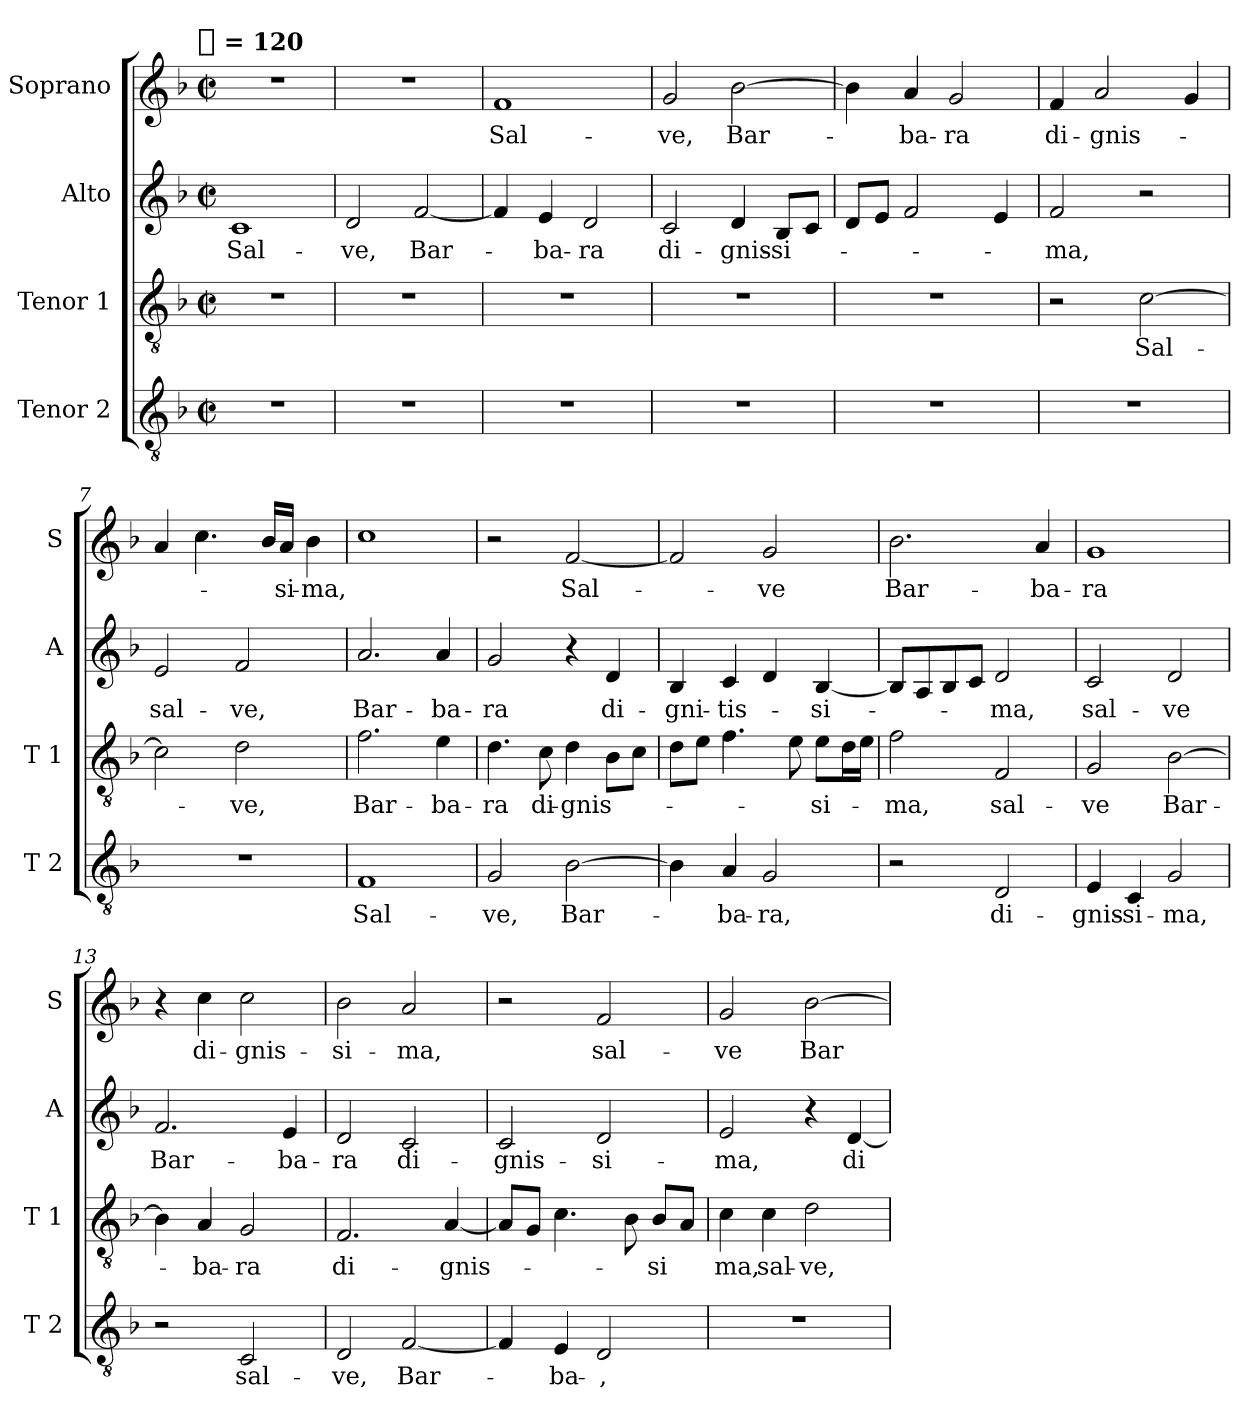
**kern	**text	**kern	**text	**kern	**text	**kern	**text
*part4	*part4	*part3	*part3	*part2	*part2	*part1	*part1
*staff4	*staff4	*staff3	*staff3	*staff2	*staff2	*staff1	*staff1
*I"Tenor 2	*	*I"Tenor 1	*	*I"Alto	*	*I"Soprano	*
*I'T 2	*	*I'T 1	*	*I'A	*	*I'S	*
*clefGv2	*	*clefGv2	*	*clefG2	*	*clefG2	*
*k[b-]	*	*k[b-]	*	*k[b-]	*	*k[b-]	*
!!LO:TX:omd:t=[quarter] = 120
*M2/2	*	*M2/2	*	*M2/2	*	*M2/2	*
*met(c|)	*	*met(c|)	*	*met(c|)	*	*met(c|)	*
*MM120	*	*MM120	*	*MM120	*	*MM120	*
=1	=1	=1	=1	=1	=1	=1	=1
!	!	!	!	!	!LO:LY:b	!	!
1r	.	1r	.	1c	Sal-	1r	.
=2	=2	=2	=2	=2	=2	=2	=2
!	!	!	!	!	!LO:LY:b	!	!
1r	.	1r	.	2d/	-ve,	1r	.
!	!	!	!	!	!LO:LY:b	!	!
.	.	.	.	[2f/	Bar-	.	.
=3	=3	=3	=3	=3	=3	=3	=3
!	!	!	!	!	!	!	!LO:LY:b
1r	.	1r	.	4f/]	.	1f	Sal-
!	!	!	!	!	!LO:LY:b	!	!
.	.	.	.	4e/	-ba-	.	.
!	!	!	!	!	!LO:LY:b	!	!
.	.	.	.	2d/	-ra	.	.
=4	=4	=4	=4	=4	=4	=4	=4
!	!	!	!	!	!LO:LY:b	!	!LO:LY:b
1r	.	1r	.	2c/	di-	2g/	-ve,
!	!	!	!	!	!LO:LY:b	!	!LO:LY:b
.	.	.	.	4d/	-gnis-	[2b-\	Bar-
!	!	!	!	!	!LO:LY:b	!	!
.	.	.	.	8B-L	-si-	.	.
.	.	.	.	8cJ	.	.	.
=5	=5	=5	=5	=5	=5	=5	=5
1r	.	1r	.	8dL	.	4b-\]	.
.	.	.	.	8eJ	.	.	.
!	!	!	!	!	!	!	!LO:LY:b
.	.	.	.	2f/	.	4a/	-ba-
!	!	!	!	!	!	!	!LO:LY:b
.	.	.	.	.	.	2g/	-ra
.	.	.	.	4e/	.	.	.
=6	=6	=6	=6	=6	=6	=6	=6
!	!	!	!	!	!LO:LY:b	!	!LO:LY:b
1r	.	2r	.	2f/	-ma,	4f/	di-
!	!	!	!	!	!	!	!LO:LY:b
.	.	.	.	.	.	2a/	-gnis-
!	!	!	!LO:LY:b	!	!	!	!
.	.	[2c\	Sal-	2r	.	.	.
.	.	.	.	.	.	4g/	.
!!LO:LB:g=z
=7	=7	=7	=7	=7	=7	=7	=7
!	!	!	!	!	!LO:LY:b	!	!
1r	.	2c\]	.	2e/	sal-	4a/	.
.	.	.	.	.	.	4.cc\	.
!	!	!	!LO:LY:b	!	!LO:LY:b	!	!
.	.	2d\	-ve,	2f/	-ve,	.	.
.	.	.	.	.	.	16b-LL	.
!	!	!	!	!	!	!	!LO:LY:b
.	.	.	.	.	.	16aJJ	-si-
!	!	!	!	!	!	!	!LO:LY:b
.	.	.	.	.	.	4b-\	-ma,
=8	=8	=8	=8	=8	=8	=8	=8
!	!LO:LY:b	!	!LO:LY:b	!	!LO:LY:b	!	!
1F	Sal-	2.f\	Bar-	2.a/	Bar-	1cc	.
!	!	!	!LO:LY:b	!	!LO:LY:b	!	!
.	.	4e\	-ba-	4a/	-ba-	.	.
=9	=9	=9	=9	=9	=9	=9	=9
!	!LO:LY:b	!	!LO:LY:b	!	!LO:LY:b	!	!
2G/	-ve,	4.d\	-ra	2g/	-ra	2r	.
!	!	!	!LO:LY:b	!	!	!	!
.	.	8c\	di-	.	.	.	.
!	!LO:LY:b	!	!LO:LY:b	!	!	!	!LO:LY:b
[2B-\	Bar-	4d\	-gnis-	4r	.	[2f/	Sal-
!	!	!	!	!	!LO:LY:b	!	!
.	.	8B-L	.	4d/	di-	.	.
.	.	8cJ	.	.	.	.	.
=10	=10	=10	=10	=10	=10	=10	=10
!	!	!	!	!	!LO:LY:b	!	!
4B-\]	.	8dL	.	4B-/	-gni-	2f/]	.
.	.	8eJ	.	.	.	.	.
!	!LO:LY:b	!	!	!	!LO:LY:b	!	!
4A/	-ba-	4.f\	.	4c/	-tis-	.	.
!	!LO:LY:b	!	!	!	!	!	!LO:LY:b
2G/	-ra,	.	.	4d/	.	2g/	-ve
.	.	8e\	.	.	.	.	.
!	!	!	!LO:LY:b	!	!LO:LY:b	!	!
.	.	8eL	-si-	[4B-/	-si-	.	.
.	.	16dL	.	.	.	.	.
.	.	16eJJ	.	.	.	.	.
=11	=11	=11	=11	=11	=11	=11	=11
!	!	!	!LO:LY:b	!	!	!	!LO:LY:b
2r	.	2f\	-ma,	8B-L]	.	2.b-\	Bar-
.	.	.	.	8A	.	.	.
.	.	.	.	8B-	.	.	.
.	.	.	.	8cJ	.	.	.
!	!LO:LY:b	!	!LO:LY:b	!	!LO:LY:b	!	!
2D/	di-	2F/	sal-	2d/	-ma,	.	.
!	!	!	!	!	!	!	!LO:LY:b
.	.	.	.	.	.	4a/	-ba-
!!LO:LB:g=z
=12	=12	=12	=12	=12	=12	=12	=12
!	!LO:LY:b	!	!LO:LY:b	!	!LO:LY:b	!	!LO:LY:b
4E/	-gnis-	2G/	-ve	2c/	sal-	1g	-ra
!	!LO:LY:b	!	!	!	!	!	!
4C/	-si-	.	.	.	.	.	.
!	!LO:LY:b	!	!LO:LY:b	!	!LO:LY:b	!	!
2G/	-ma,	[2B-\	Bar-	2d/	-ve	.	.
!!LO:PB:g=z
=13	=13	=13	=13	=13	=13	=13	=13
!	!	!	!	!	!LO:LY:b	!	!
2r	.	4B-\]	.	2.f/	Bar-	4r	.
!	!	!	!LO:LY:b	!	!	!	!LO:LY:b
.	.	4A/	-ba-	.	.	4cc\	di-
!	!LO:LY:b	!	!LO:LY:b	!	!	!	!LO:LY:b
2C/	sal-	2G/	-ra	.	.	2cc\	-gnis-
!	!	!	!	!	!LO:LY:b	!	!
.	.	.	.	4e/	-ba-	.	.
=14	=14	=14	=14	=14	=14	=14	=14
!	!LO:LY:b	!	!LO:LY:b	!	!LO:LY:b	!	!LO:LY:b
2D/	-ve,	2.F/	di-	2d/	-ra	2b-\	-si-
!	!LO:LY:b	!	!	!	!LO:LY:b	!	!LO:LY:b
[2F/	Bar-	.	.	2c/	di-	2a/	-ma,
!	!	!	!LO:LY:b	!	!	!	!
.	.	[4A/	-gnis-	.	.	.	.
=15	=15	=15	=15	=15	=15	=15	=15
!	!	!	!	!	!LO:LY:b	!	!
4F/]	.	8AL]	.	2c/	-gnis-	2r	.
.	.	8GJ	.	.	.	.	.
!	!LO:LY:b	!	!	!	!	!	!
4E/	-ba-	4.c\	.	.	.	.	.
!	!LO:LY:b	!	!	!	!LO:LY:b	!	!LO:LY:b
2D/	-,	.	.	2d/	-si-	2f/	sal-
.	.	8B-\	.	.	.	.	.
!	!	!	!LO:LY:b	!	!	!	!
.	.	8B-L	-si	.	.	.	.
.	.	8AJ	.	.	.	.	.
=16	=16	=16	=16	=16	=16	=16	=16
!	!	!	!LO:LY:b	!	!LO:LY:b	!	!LO:LY:b
1r	.	4c\	ma,	2e/	-ma,	2g/	-ve
!	!	!	!LO:LY:b	!	!	!	!
.	.	4c\	sal-	.	.	.	.
!	!	!	!LO:LY:b	!	!	!	!LO:LY:b
.	.	2d\	-ve,	4r	.	[2b-\	Bar-
!	!	!	!	!	!LO:LY:b	!	!
.	.	.	.	[4d/	di-	.	.
=	=	=	=	=	=	=	=
*-	*-	*-	*-	*-	*-	*-	*-
